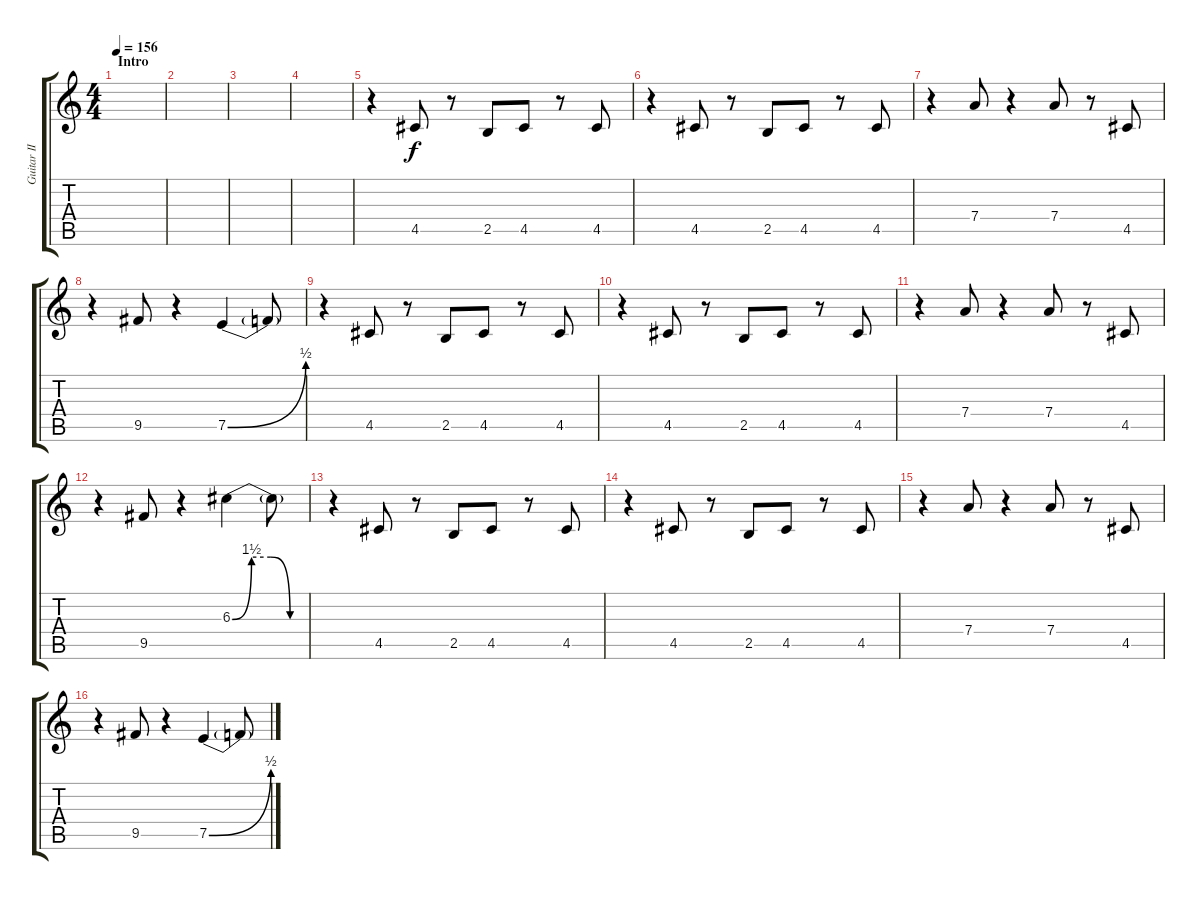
\track ("Guitar II" "Guitar II") {instrument overdrivenguitar}
\staff {score tabs}
\tuning (E4 B3 G3 D3 A2 E2) {hide}
\ts (4 4)
\section ("" "Intro")
\tempo 156
\clef g2
\ks c
|
|
|
|
r.4 4.5.8 r.8 2.5.8 4.5.8 r.8 4.5.8 |
r.4 4.5.8 r.8 2.5.8 4.5.8 r.8 4.5.8 |
r.4 7.4.8 r.4 7.4.8 r.8 4.5.8 |
r.4 9.5.8 r.4 7.5{be (bend 0 0 60 2)}.4 7.5{t}.8 |
r.4 4.5.8 r.8 2.5.8 4.5.8 r.8 4.5.8 |
r.4 4.5.8 r.8 2.5.8 4.5.8 r.8 4.5.8 |
r.4 7.4.8 r.4 7.4.8 r.8 4.5.8 |
r.4 9.5.8 r.4 6.3{be (custom 0 0 15 6 30 6 45 0 60 0)}.4 6.3{t}.8 |
r.4 4.5.8 r.8 2.5.8 4.5.8 r.8 4.5.8 |
r.4 4.5.8 r.8 2.5.8 4.5.8 r.8 4.5.8 |
r.4 7.4.8 r.4 7.4.8 r.8 4.5.8 |
r.4 9.5.8 r.4 7.5{be (bend 0 0 60 2)}.4 7.5{t}.8
